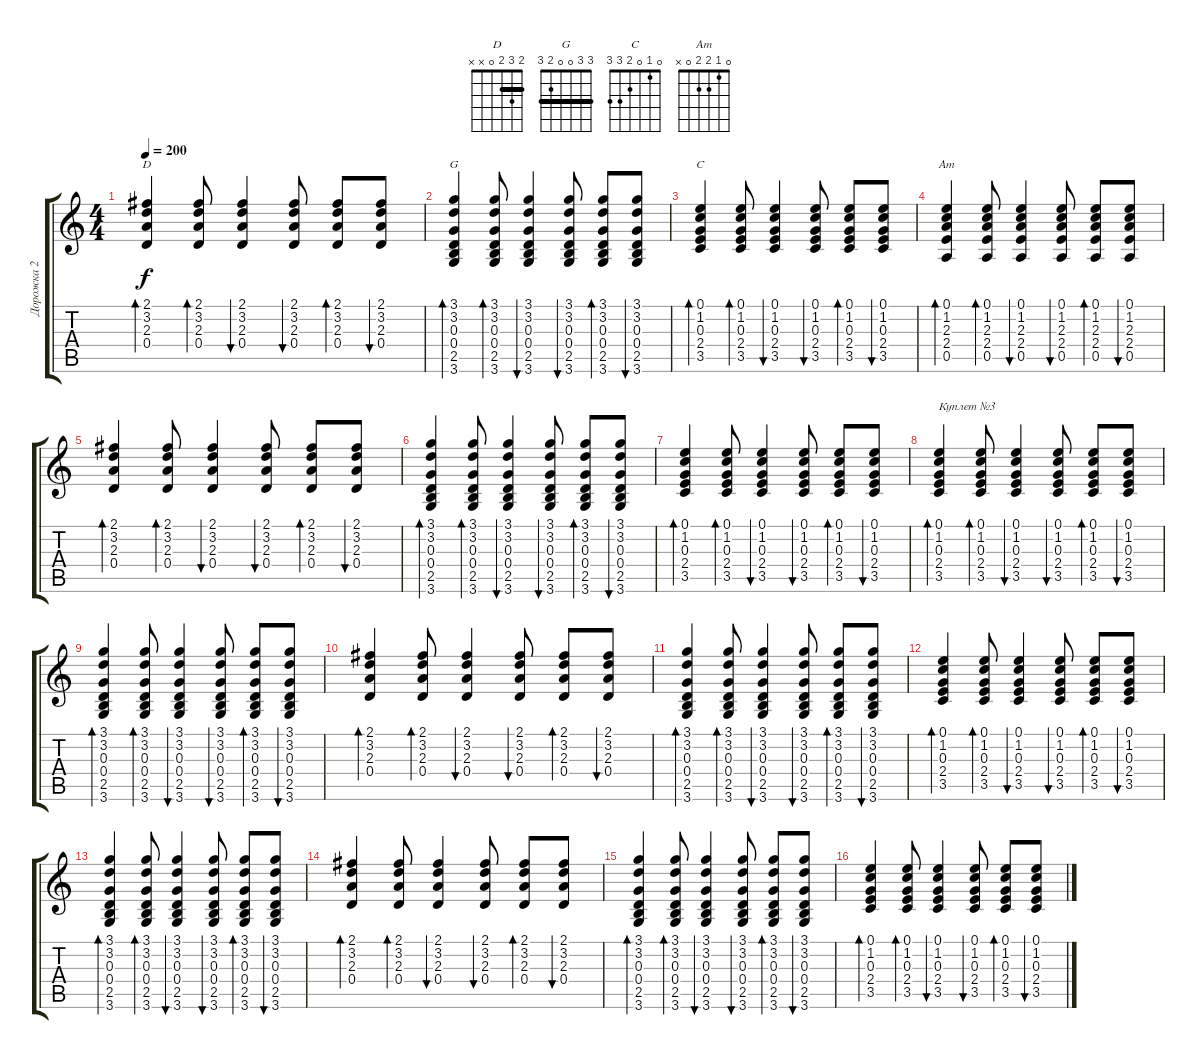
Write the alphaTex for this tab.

\track ("Дорожка 2" "Дорожка 2") {instrument acousticguitarnylon}
\staff {score tabs}
\tuning (E4 B3 G3 D3 A2 E2) {hide}
\chord ("D" 2 3 2 0 x x) {barre 2}
\chord ("G" 3 3 0 0 2 3) {barre 3}
\chord ("C" 0 1 0 2 3 3)
\chord ("Am" 0 1 2 2 0 x)
\ts (4 4)
\tempo 200
\clef g2
\ks c
(2.1 3.2 2.3 0.4).4{bd 60 ch "D" dy f} (2.1 3.2 2.3 0.4).8{bd 60} (2.1 3.2 2.3 0.4).4{bu 60} (2.1 3.2 2.3 0.4).8{bu 60} (2.1 3.2 2.3 0.4).8{bd 60} (2.1 3.2 2.3 0.4).8{bu 60} |
(3.1 3.2 0.3 0.4 2.5 3.6).4{bd 60 ch "G"} (3.1 3.2 0.3 0.4 2.5 3.6).8{bd 60} (3.1 3.2 0.3 0.4 2.5 3.6).4{bu 60} (3.1 3.2 0.3 0.4 2.5 3.6).8{bu 60} (3.1 3.2 0.3 0.4 2.5 3.6).8{bd 60} (3.1 3.2 0.3 0.4 2.5 3.6).8{bu 60} |
(0.1 1.2 0.3 2.4 3.5).4{bd 60 ch "C"} (0.1 1.2 0.3 2.4 3.5).8{bd 60} (0.1 1.2 0.3 2.4 3.5).4{bu 60} (0.1 1.2 0.3 2.4 3.5).8{bu 60} (0.1 1.2 0.3 2.4 3.5).8{bd 60} (0.1 1.2 0.3 2.4 3.5).8{bu 60} |
(0.1 1.2 2.3 2.4 0.5).4{bd 60 ch "Am"} (0.1 1.2 2.3 2.4 0.5).8{bd 60} (0.1 1.2 2.3 2.4 0.5).4{bu 60} (0.1 1.2 2.3 2.4 0.5).8{bu 60} (0.1 1.2 2.3 2.4 0.5).8{bd 60} (0.1 1.2 2.3 2.4 0.5).8{bu 60} |
(2.1 3.2 2.3 0.4).4{bd 60} (2.1 3.2 2.3 0.4).8{bd 60} (2.1 3.2 2.3 0.4).4{bu 60} (2.1 3.2 2.3 0.4).8{bu 60} (2.1 3.2 2.3 0.4).8{bd 60} (2.1 3.2 2.3 0.4).8{bu 60} |
(3.1 3.2 0.3 0.4 2.5 3.6).4{bd 60} (3.1 3.2 0.3 0.4 2.5 3.6).8{bd 60} (3.1 3.2 0.3 0.4 2.5 3.6).4{bu 60} (3.1 3.2 0.3 0.4 2.5 3.6).8{bu 60} (3.1 3.2 0.3 0.4 2.5 3.6).8{bd 60} (3.1 3.2 0.3 0.4 2.5 3.6).8{bu 60} |
(0.1 1.2 0.3 2.4 3.5).4{bd 60} (0.1 1.2 0.3 2.4 3.5).8{bd 60} (0.1 1.2 0.3 2.4 3.5).4{bu 60} (0.1 1.2 0.3 2.4 3.5).8{bu 60} (0.1 1.2 0.3 2.4 3.5).8{bd 60} (0.1 1.2 0.3 2.4 3.5).8{bu 60} |
(0.1 1.2 0.3 2.4 3.5).4{bd 60 txt "Куплет №3"} (0.1 1.2 0.3 2.4 3.5).8{bd 60} (0.1 1.2 0.3 2.4 3.5).4{bu 60} (0.1 1.2 0.3 2.4 3.5).8{bu 60} (0.1 1.2 0.3 2.4 3.5).8{bd 60} (0.1 1.2 0.3 2.4 3.5).8{bu 60} |
(3.1 3.2 0.3 0.4 2.5 3.6).4{bd 60} (3.1 3.2 0.3 0.4 2.5 3.6).8{bd 60} (3.1 3.2 0.3 0.4 2.5 3.6).4{bu 60} (3.1 3.2 0.3 0.4 2.5 3.6).8{bu 60} (3.1 3.2 0.3 0.4 2.5 3.6).8{bd 60} (3.1 3.2 0.3 0.4 2.5 3.6).8{bu 60} |
(2.1 3.2 2.3 0.4).4{bd 60} (2.1 3.2 2.3 0.4).8{bd 60} (2.1 3.2 2.3 0.4).4{bu 60} (2.1 3.2 2.3 0.4).8{bu 60} (2.1 3.2 2.3 0.4).8{bd 60} (2.1 3.2 2.3 0.4).8{bu 60} |
(3.1 3.2 0.3 0.4 2.5 3.6).4{bd 60} (3.1 3.2 0.3 0.4 2.5 3.6).8{bd 60} (3.1 3.2 0.3 0.4 2.5 3.6).4{bu 60} (3.1 3.2 0.3 0.4 2.5 3.6).8{bu 60} (3.1 3.2 0.3 0.4 2.5 3.6).8{bd 60} (3.1 3.2 0.3 0.4 2.5 3.6).8{bu 60} |
(0.1 1.2 0.3 2.4 3.5).4{bd 60} (0.1 1.2 0.3 2.4 3.5).8{bd 60} (0.1 1.2 0.3 2.4 3.5).4{bu 60} (0.1 1.2 0.3 2.4 3.5).8{bu 60} (0.1 1.2 0.3 2.4 3.5).8{bd 60} (0.1 1.2 0.3 2.4 3.5).8{bu 60} |
(3.1 3.2 0.3 0.4 2.5 3.6).4{bd 60} (3.1 3.2 0.3 0.4 2.5 3.6).8{bd 60} (3.1 3.2 0.3 0.4 2.5 3.6).4{bu 60} (3.1 3.2 0.3 0.4 2.5 3.6).8{bu 60} (3.1 3.2 0.3 0.4 2.5 3.6).8{bd 60} (3.1 3.2 0.3 0.4 2.5 3.6).8{bu 60} |
(2.1 3.2 2.3 0.4).4{bd 60} (2.1 3.2 2.3 0.4).8{bd 60} (2.1 3.2 2.3 0.4).4{bu 60} (2.1 3.2 2.3 0.4).8{bu 60} (2.1 3.2 2.3 0.4).8{bd 60} (2.1 3.2 2.3 0.4).8{bu 60} |
(3.1 3.2 0.3 0.4 2.5 3.6).4{bd 60} (3.1 3.2 0.3 0.4 2.5 3.6).8{bd 60} (3.1 3.2 0.3 0.4 2.5 3.6).4{bu 60} (3.1 3.2 0.3 0.4 2.5 3.6).8{bu 60} (3.1 3.2 0.3 0.4 2.5 3.6).8{bd 60} (3.1 3.2 0.3 0.4 2.5 3.6).8{bu 60} |
(0.1 1.2 0.3 2.4 3.5).4{bd 60} (0.1 1.2 0.3 2.4 3.5).8{bd 60} (0.1 1.2 0.3 2.4 3.5).4{bu 60} (0.1 1.2 0.3 2.4 3.5).8{bu 60} (0.1 1.2 0.3 2.4 3.5).8{bd 60} (0.1 1.2 0.3 2.4 3.5).8{bu 60}
